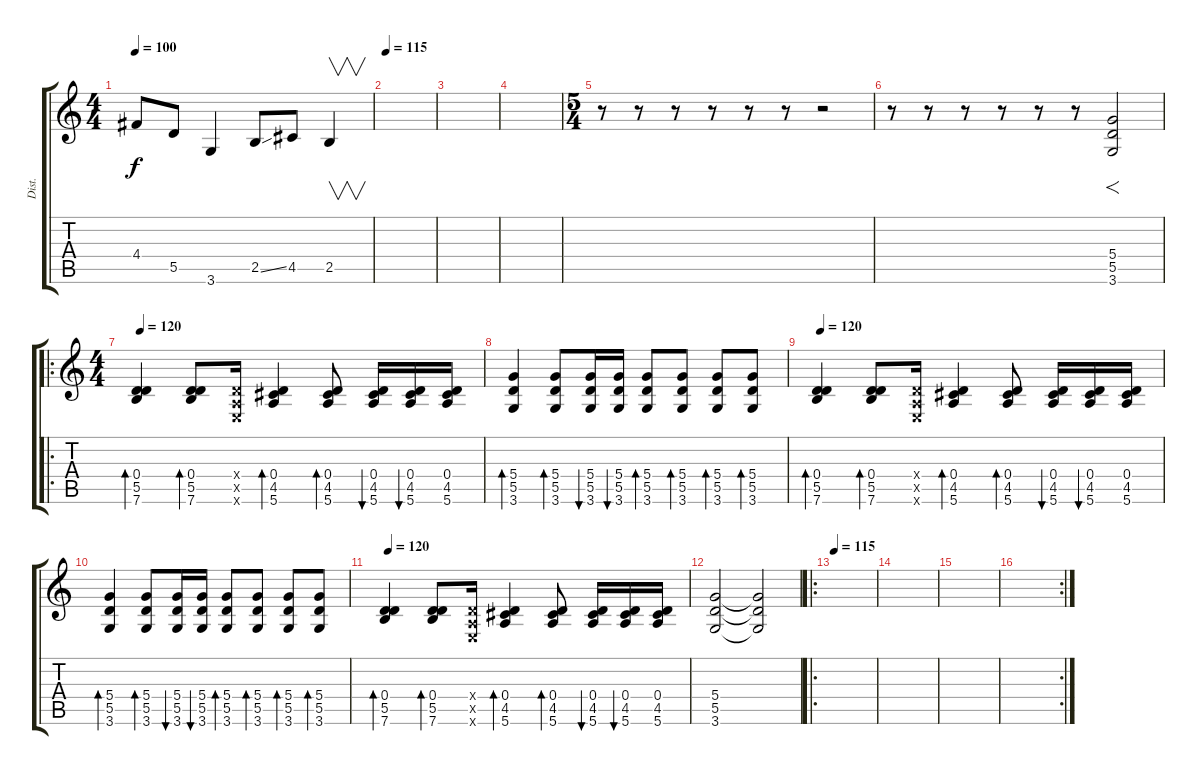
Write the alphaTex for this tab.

\track ("Dist." "Dist.") {instrument distortionguitar}
\staff {score tabs}
\tuning (E4 B3 G3 D3 A2 E2) {hide}
\ts (4 4)
\tempo 100
\clef g2
\ks c
4.4.8{dy f} 5.5.8 3.6.4 2.5{ss}.8 4.5.8 2.5.4{v volume 0} |
\tempo 115
|
|
|
\ts (5 4)
r.8 r.8 r.8 r.8 r.8 r.8 r.2 |
r.8 r.8 r.8 r.8 r.8 r.8 (5.4 5.5 3.6).2{f} |
\ro
\ts (4 4)
\tempo 120
(0.4 5.5 7.6).4{bd 30 volume 13} (0.4 5.5 7.6).8{bd 30} (0.4{x} 0.5{x} 0.6{x}).16 (0.4 4.5 5.6).4{bd 30} (0.4 4.5 5.6).8{bd 30} (0.4 4.5 5.6).16{bu 30} (0.4 4.5 5.6).16{bu 30} (0.4 4.5 5.6).16 |
(5.4 5.5 3.6).4{bd 30} (5.4 5.5 3.6).8{bd 30} (5.4 5.5 3.6).16{bu 30} (5.4 5.5 3.6).16{bu 30} (5.4 5.5 3.6).8{bd 30} (5.4 5.5 3.6).8{bd 30} (5.4 5.5 3.6).8{bd 30} (5.4 5.5 3.6).8{bd 30} |
\tempo 120
(0.4 5.5 7.6).4{bd 30 volume 13} (0.4 5.5 7.6).8{bd 30} (0.4{x} 0.5{x} 0.6{x}).16 (0.4 4.5 5.6).4{bd 30} (0.4 4.5 5.6).8{bd 30} (0.4 4.5 5.6).16{bu 30} (0.4 4.5 5.6).16{bu 30} (0.4 4.5 5.6).16 |
(5.4 5.5 3.6).4{bd 30} (5.4 5.5 3.6).8{bd 30} (5.4 5.5 3.6).16{bu 30} (5.4 5.5 3.6).16{bu 30} (5.4 5.5 3.6).8{bd 30} (5.4 5.5 3.6).8{bd 30} (5.4 5.5 3.6).8{bd 30} (5.4 5.5 3.6).8{bd 30} |
\tempo 120
(0.4 5.5 7.6).4{bd 30 volume 13} (0.4 5.5 7.6).8{bd 30} (0.4{x} 0.5{x} 0.6{x}).16 (0.4 4.5 5.6).4{bd 30} (0.4 4.5 5.6).8{bd 30} (0.4 4.5 5.6).16{bu 30} (0.4 4.5 5.6).16{bu 30} (0.4 4.5 5.6).16 |
(5.4 5.5 3.6).2 (5.4{t} 5.5{t} 3.6{t}).2 |
\ro
\tempo 115
|
|
|
\rc 2
